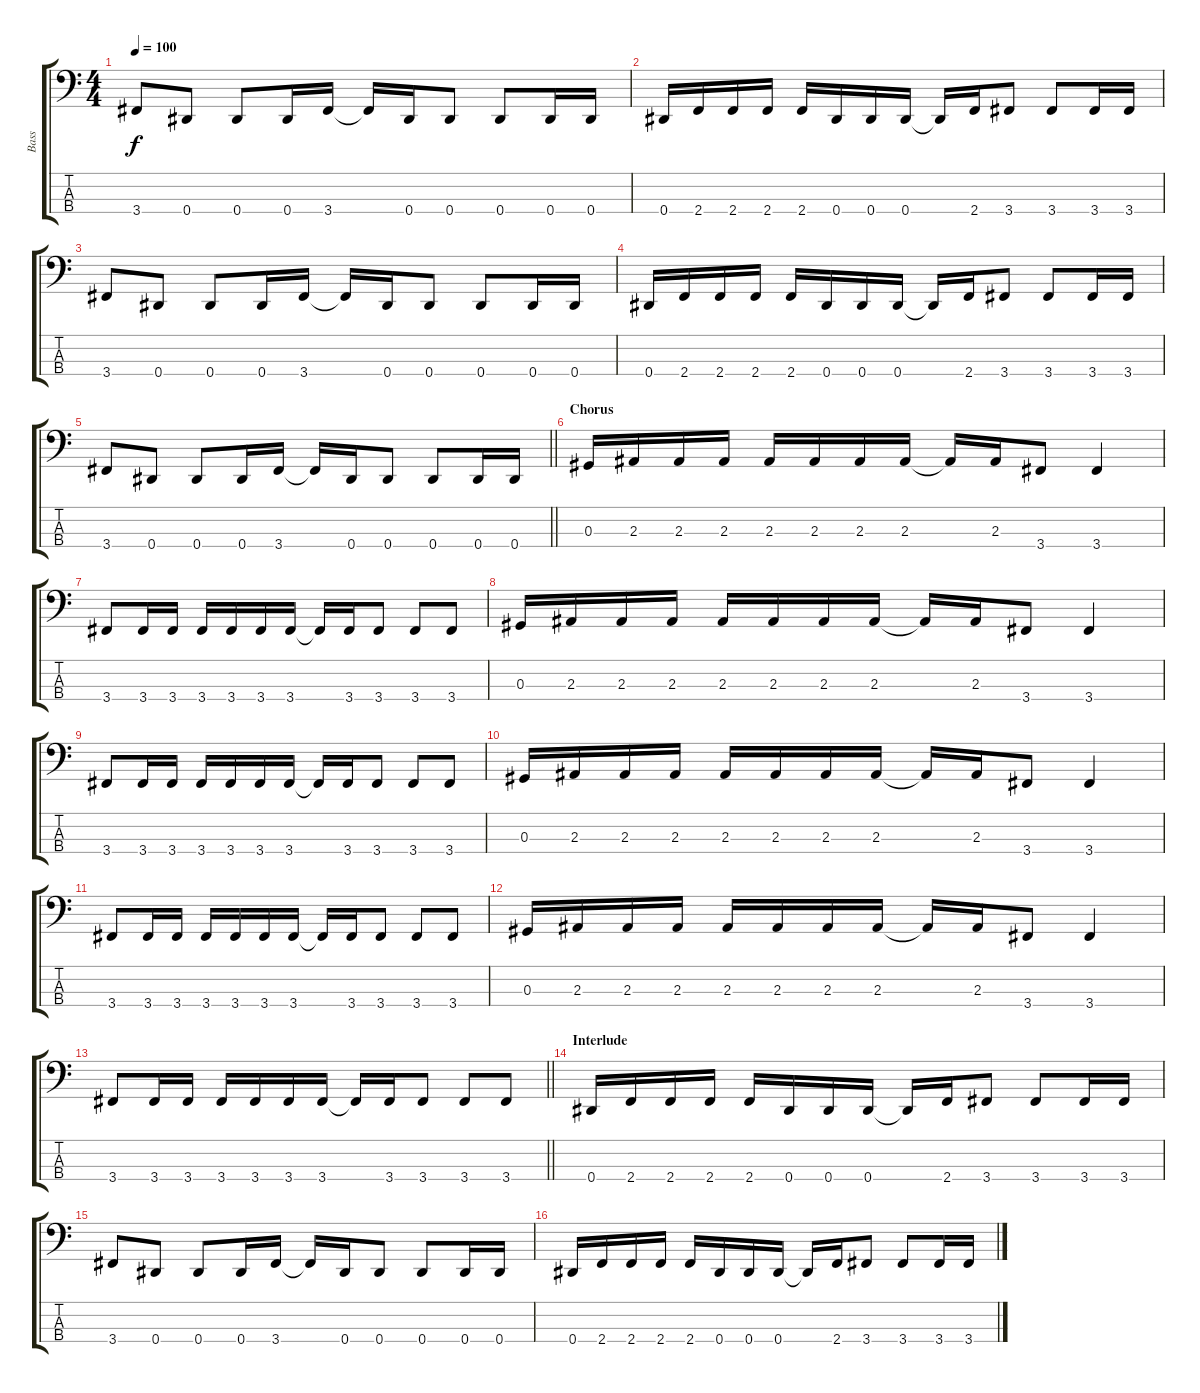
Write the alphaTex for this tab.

\track ("Bass" "Bass") {instrument electricbasspick}
\staff {score tabs}
\tuning (Gb2 Db2 Ab1 Eb1) {hide}
\ts (4 4)
\tempo 100
\clef f4
\ks c
3.4.8{dy f} 0.4.8 0.4.8 0.4.16 3.4.16 3.4{t}.16 0.4.16 0.4.8 0.4.8 0.4.16 0.4.16 |
0.4.16 2.4.16 2.4.16 2.4.16 2.4.16 0.4.16 0.4.16 0.4.16 0.4{t}.16 2.4.16 3.4.8 3.4.8 3.4.16 3.4.16 |
3.4.8 0.4.8 0.4.8 0.4.16 3.4.16 3.4{t}.16 0.4.16 0.4.8 0.4.8 0.4.16 0.4.16 |
0.4.16 2.4.16 2.4.16 2.4.16 2.4.16 0.4.16 0.4.16 0.4.16 0.4{t}.16 2.4.16 3.4.8 3.4.8 3.4.16 3.4.16 |
\barLineRight lightlight
3.4.8 0.4.8 0.4.8 0.4.16 3.4.16 3.4{t}.16 0.4.16 0.4.8 0.4.8 0.4.16 0.4.16 |
\section ("" "Chorus")
0.3.16 2.3.16 2.3.16 2.3.16 2.3.16 2.3.16 2.3.16 2.3.16 2.3{t}.16 2.3.16 3.4.8 3.4.4 |
3.4.8 3.4.16 3.4.16 3.4.16 3.4.16 3.4.16 3.4.16 3.4{t}.16 3.4.16 3.4.8 3.4.8 3.4.8 |
0.3.16 2.3.16 2.3.16 2.3.16 2.3.16 2.3.16 2.3.16 2.3.16 2.3{t}.16 2.3.16 3.4.8 3.4.4 |
3.4.8 3.4.16 3.4.16 3.4.16 3.4.16 3.4.16 3.4.16 3.4{t}.16 3.4.16 3.4.8 3.4.8 3.4.8 |
0.3.16 2.3.16 2.3.16 2.3.16 2.3.16 2.3.16 2.3.16 2.3.16 2.3{t}.16 2.3.16 3.4.8 3.4.4 |
3.4.8 3.4.16 3.4.16 3.4.16 3.4.16 3.4.16 3.4.16 3.4{t}.16 3.4.16 3.4.8 3.4.8 3.4.8 |
0.3.16 2.3.16 2.3.16 2.3.16 2.3.16 2.3.16 2.3.16 2.3.16 2.3{t}.16 2.3.16 3.4.8 3.4.4 |
\barLineRight lightlight
3.4.8 3.4.16 3.4.16 3.4.16 3.4.16 3.4.16 3.4.16 3.4{t}.16 3.4.16 3.4.8 3.4.8 3.4.8 |
\section ("" "Interlude")
0.4.16 2.4.16 2.4.16 2.4.16 2.4.16 0.4.16 0.4.16 0.4.16 0.4{t}.16 2.4.16 3.4.8 3.4.8 3.4.16 3.4.16 |
3.4.8 0.4.8 0.4.8 0.4.16 3.4.16 3.4{t}.16 0.4.16 0.4.8 0.4.8 0.4.16 0.4.16 |
0.4.16 2.4.16 2.4.16 2.4.16 2.4.16 0.4.16 0.4.16 0.4.16 0.4{t}.16 2.4.16 3.4.8 3.4.8 3.4.16 3.4.16
